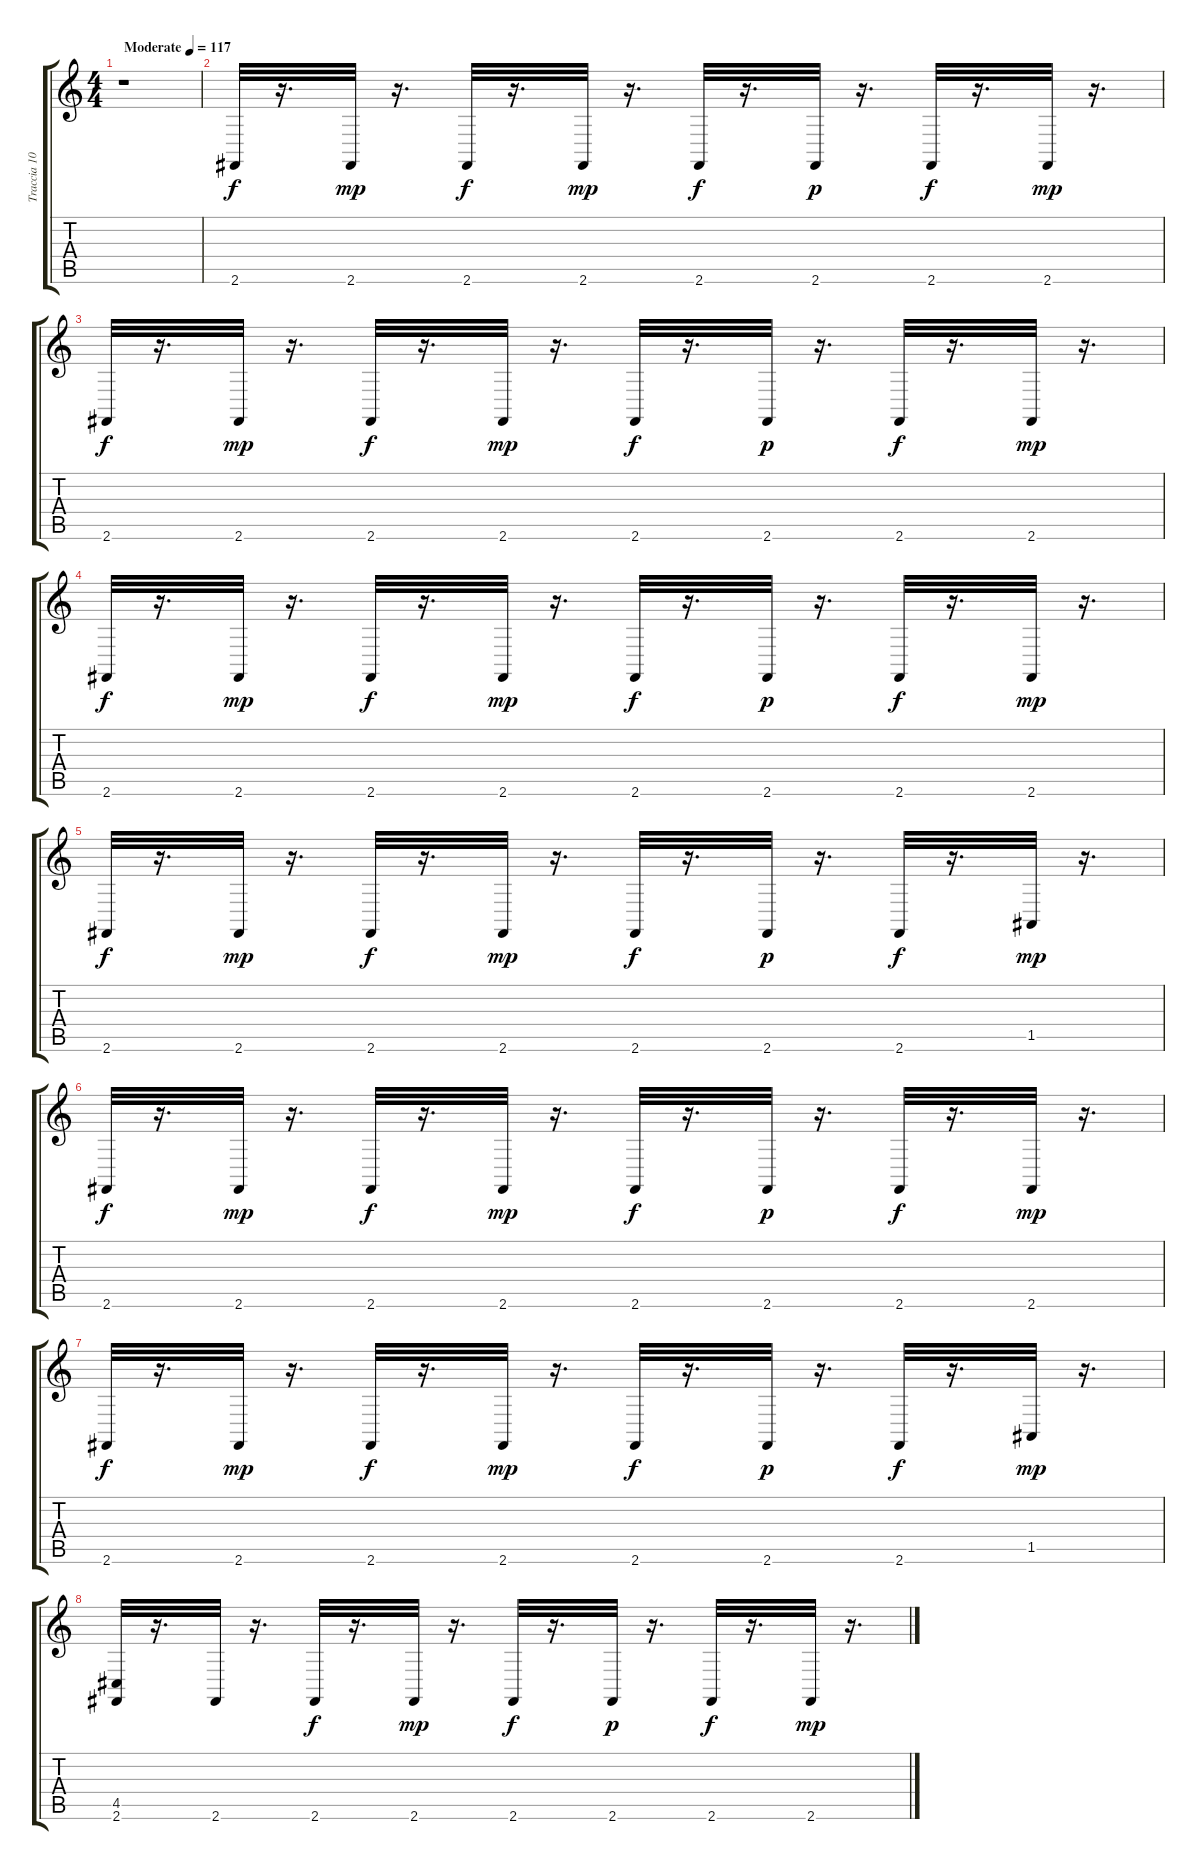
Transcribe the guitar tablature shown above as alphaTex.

\track ("Traccia 10" "Traccia 10") {instrument acousticgrandpiano}
\staff {score tabs}
\tuning (E4 B3 G3 D3 A2 E2) {hide}
\ts (4 4)
\tempo (117 "Moderate")
\clef g2
\ks c
r.1{dy f instrument acousticgrandpiano} |
2.6.32 r.16{d} 2.6.32{dy mp} r.16{d} 2.6.32{dy f} r.16{d} 2.6.32{dy mp} r.16{d} 2.6.32{dy f} r.16{d} 2.6.32{dy p} r.16{d} 2.6.32{dy f} r.16{d} 2.6.32{dy mp} r.16{d} |
2.6.32{dy f} r.16{d} 2.6.32{dy mp} r.16{d} 2.6.32{dy f} r.16{d} 2.6.32{dy mp} r.16{d} 2.6.32{dy f} r.16{d} 2.6.32{dy p} r.16{d} 2.6.32{dy f} r.16{d} 2.6.32{dy mp} r.16{d} |
2.6.32{dy f} r.16{d} 2.6.32{dy mp} r.16{d} 2.6.32{dy f} r.16{d} 2.6.32{dy mp} r.16{d} 2.6.32{dy f} r.16{d} 2.6.32{dy p} r.16{d} 2.6.32{dy f} r.16{d} 2.6.32{dy mp} r.16{d} |
2.6.32{dy f} r.16{d} 2.6.32{dy mp} r.16{d} 2.6.32{dy f} r.16{d} 2.6.32{dy mp} r.16{d} 2.6.32{dy f} r.16{d} 2.6.32{dy p} r.16{d} 2.6.32{dy f} r.16{d} 1.5.32{dy mp} r.16{d} |
2.6.32{dy f} r.16{d} 2.6.32{dy mp} r.16{d} 2.6.32{dy f} r.16{d} 2.6.32{dy mp} r.16{d} 2.6.32{dy f} r.16{d} 2.6.32{dy p} r.16{d} 2.6.32{dy f} r.16{d} 2.6.32{dy mp} r.16{d} |
2.6.32{dy f} r.16{d} 2.6.32{dy mp} r.16{d} 2.6.32{dy f} r.16{d} 2.6.32{dy mp} r.16{d} 2.6.32{dy f} r.16{d} 2.6.32{dy p} r.16{d} 2.6.32{dy f} r.16{d} 1.5.32{dy mp} r.16{d} |
(4.5 2.6).32 r.16{d} 2.6.32 r.16{d} 2.6.32{dy f} r.16{d} 2.6.32{dy mp} r.16{d} 2.6.32{dy f} r.16{d} 2.6.32{dy p} r.16{d} 2.6.32{dy f} r.16{d} 2.6.32{dy mp} r.16{d}
